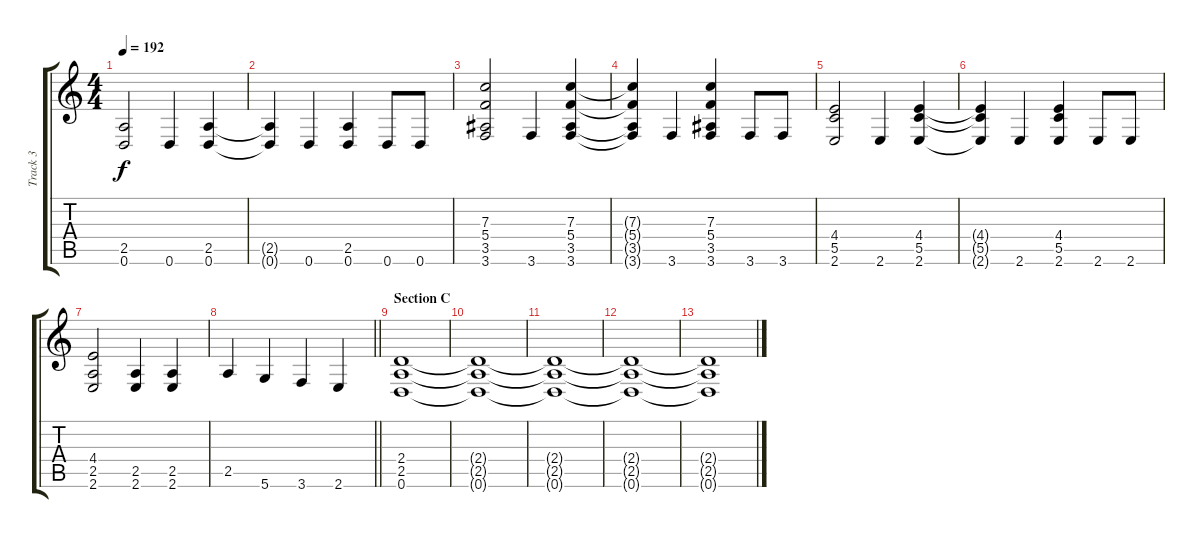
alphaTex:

\track ("Track 3" "Track 3") {instrument distortionguitar}
\staff {score tabs}
\tuning (D4 A3 F3 C3 G2 D2) {hide}
\ts (4 4)
\tempo 192
\clef g2
\ks c
(2.5 0.6).2{dy f} 0.6.4 (2.5 0.6).4 |
(2.5{t} 0.6{t}).4 0.6.4 (2.5 0.6).4 0.6.8 0.6.8 |
(7.3 5.4 3.5 3.6).2 3.6.4 (7.3 5.4 3.5 3.6).4 |
(7.3{t} 5.4{t} 3.5{t} 3.6{t}).4 3.6.4 (7.3 5.4 3.5 3.6).4 3.6.8 3.6.8 |
(4.4 5.5 2.6).2 2.6.4 (4.4 5.5 2.6).4 |
(4.4{t} 5.5{t} 2.6{t}).4 2.6.4 (4.4 5.5 2.6).4 2.6.8 2.6.8 |
(4.4 2.5 2.6).2 (2.5 2.6).4 (2.5 2.6).4 |
\barLineRight lightlight
2.5.4 5.6.4 3.6.4 2.6.4 |
\section ("" "Section C")
(2.4 2.5 0.6).1 |
(2.4{t} 2.5{t} 0.6{t}).1 |
(2.4{t} 2.5{t} 0.6{t}).1 |
(2.4{t} 2.5{t} 0.6{t}).1 |
(2.4{t} 2.5{t} 0.6{t}).1
